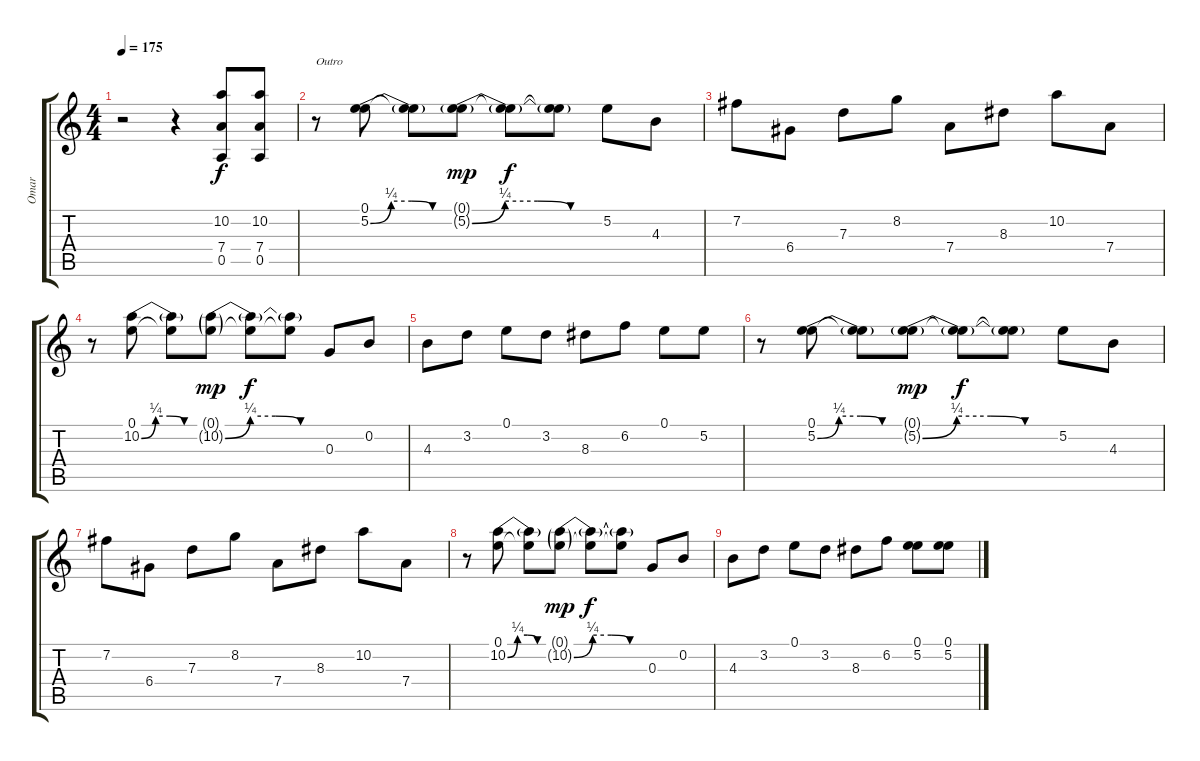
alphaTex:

\track ("Omar" "Omar") {instrument overdrivenguitar}
\staff {score tabs}
\tuning (E4 B3 G3 D3 A2 E2) {hide}
\ts (4 4)
\tempo 175
\clef g2
\ks c
r.2{dy f} r.4 (10.2 7.4 0.5).8 (10.2 7.4 0.5).8 |
r.8{txt "Outro"} (0.1 5.2{be (custom 0 0 15 1 30 1 45 0 60 0)}).8 (0.1{t} 5.2{t}).8 (0.1{g} 5.2{be (custom 0 0 15 1 30 1 45 0 60 0) g}).8{dy mp} (0.1{t} 5.2{t}).8{dy f} (0.1{t} 5.2{t}).8 5.2.8 4.3.8 |
7.2.8 6.4.8 7.3.8 8.2.8 7.4.8 8.3.8 10.2.8 7.4.8 |
r.8 (0.1 10.2{be (custom 0 0 15 1 30 1 45 0 60 0)}).8 (0.1{t} 10.2{t}).8 (0.1{g} 10.2{be (custom 0 0 15 1 30 1 45 0 60 0) g}).8{dy mp} (0.1{t} 10.2{t}).8{dy f} (0.1{t} 10.2{t}).8 0.3.8 0.2.8 |
4.3.8 3.2.8 0.1.8 3.2.8 8.3.8 6.2.8 0.1.8 5.2.8 |
r.8 (0.1 5.2{be (custom 0 0 15 1 30 1 45 0 60 0)}).8 (0.1{t} 5.2{t}).8 (0.1{g} 5.2{be (custom 0 0 15 1 30 1 45 0 60 0) g}).8{dy mp} (0.1{t} 5.2{t}).8{dy f} (0.1{t} 5.2{t}).8 5.2.8 4.3.8 |
7.2.8 6.4.8 7.3.8 8.2.8 7.4.8 8.3.8 10.2.8 7.4.8 |
r.8 (0.1 10.2{be (custom 0 0 15 1 30 1 45 0 60 0)}).8 (0.1{t} 10.2{t}).8 (0.1{g} 10.2{be (custom 0 0 15 1 30 1 45 0 60 0) g}).8{dy mp} (0.1{t} 10.2{t}).8{dy f} (0.1{t} 10.2{t}).8 0.3.8 0.2.8 |
4.3.8 3.2.8 0.1.8 3.2.8 8.3.8 6.2.8 (0.1 5.2).8 (0.1 5.2).8
